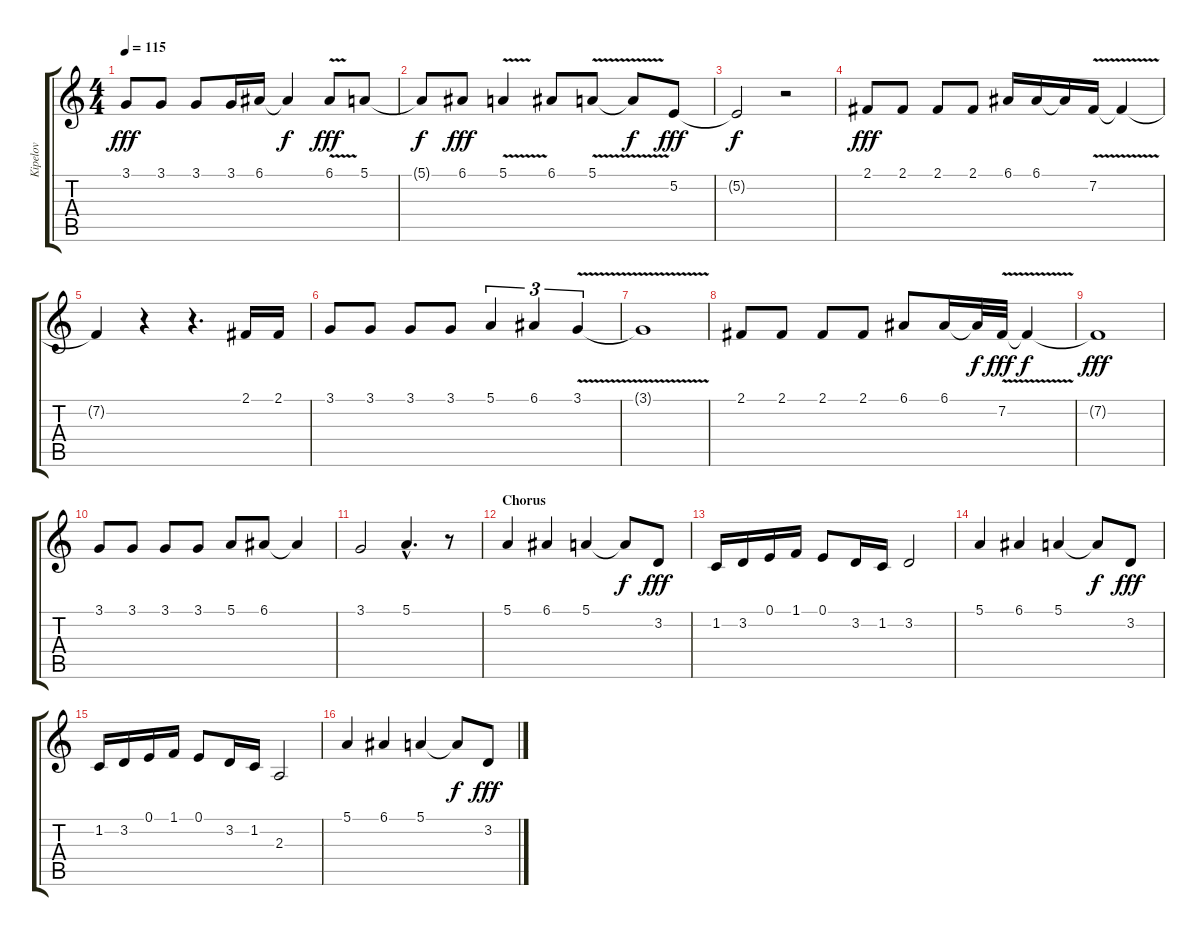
\track ("Kipelov" "Kipelov") {instrument tenorsax}
\staff {score tabs}
\tuning (E4 B3 G3 D3 A2 E2) {hide}
\ts (4 4)
\tempo 115
\clef g2
\ks c
3.1.8{dy fff} 3.1.8 3.1.8 3.1.16 6.1.16 6.1{t}.4{dy f} 6.1{v}.8{dy fff} 5.1.8 |
5.1{t}.8{dy f} 6.1.8{dy fff} 5.1{v}.4 6.1.8 5.1{v}.8 5.1{t}.8{dy f} 5.2.8{dy fff} |
5.2{t}.2{dy f} r.2 |
2.1.8{dy fff} 2.1.8 2.1.8 2.1.8 6.1.16 6.1.16 6.1{t}.16 7.2{v}.16 7.2{t}.4 |
7.2{t}.4 r.4 r.4{d} 2.1.16 2.1.16 |
3.1.8 3.1.8 3.1.8 3.1.8 5.1.4{tu (3 2)} 6.1.4{tu (3 2)} 3.1{v}.4{tu (3 2)} |
3.1{t}.1 |
2.1.8 2.1.8 2.1.8 2.1.8 6.1.8 6.1.16 6.1{t}.32{dy f} 7.2{v}.32{dy fff} 7.2{t}.4{dy f} |
7.2{t}.1{dy fff} |
3.1.8 3.1.8 3.1.8 3.1.8 5.1.8 6.1.8 6.1{t}.4 |
3.1.2 5.1{hac}.4{d} r.8 |
\section ("" "Chorus")
5.1.4 6.1.4 5.1.4 5.1{t}.8{dy f} 3.2.8{dy fff} |
1.2.16 3.2.16 0.1.16 1.1.16 0.1.8 3.2.16 1.2.16 3.2.2 |
5.1.4 6.1.4 5.1.4 5.1{t}.8{dy f} 3.2.8{dy fff} |
1.2.16 3.2.16 0.1.16 1.1.16 0.1.8 3.2.16 1.2.16 2.3.2 |
5.1.4 6.1.4 5.1.4 5.1{t}.8{dy f} 3.2.8{dy fff}
